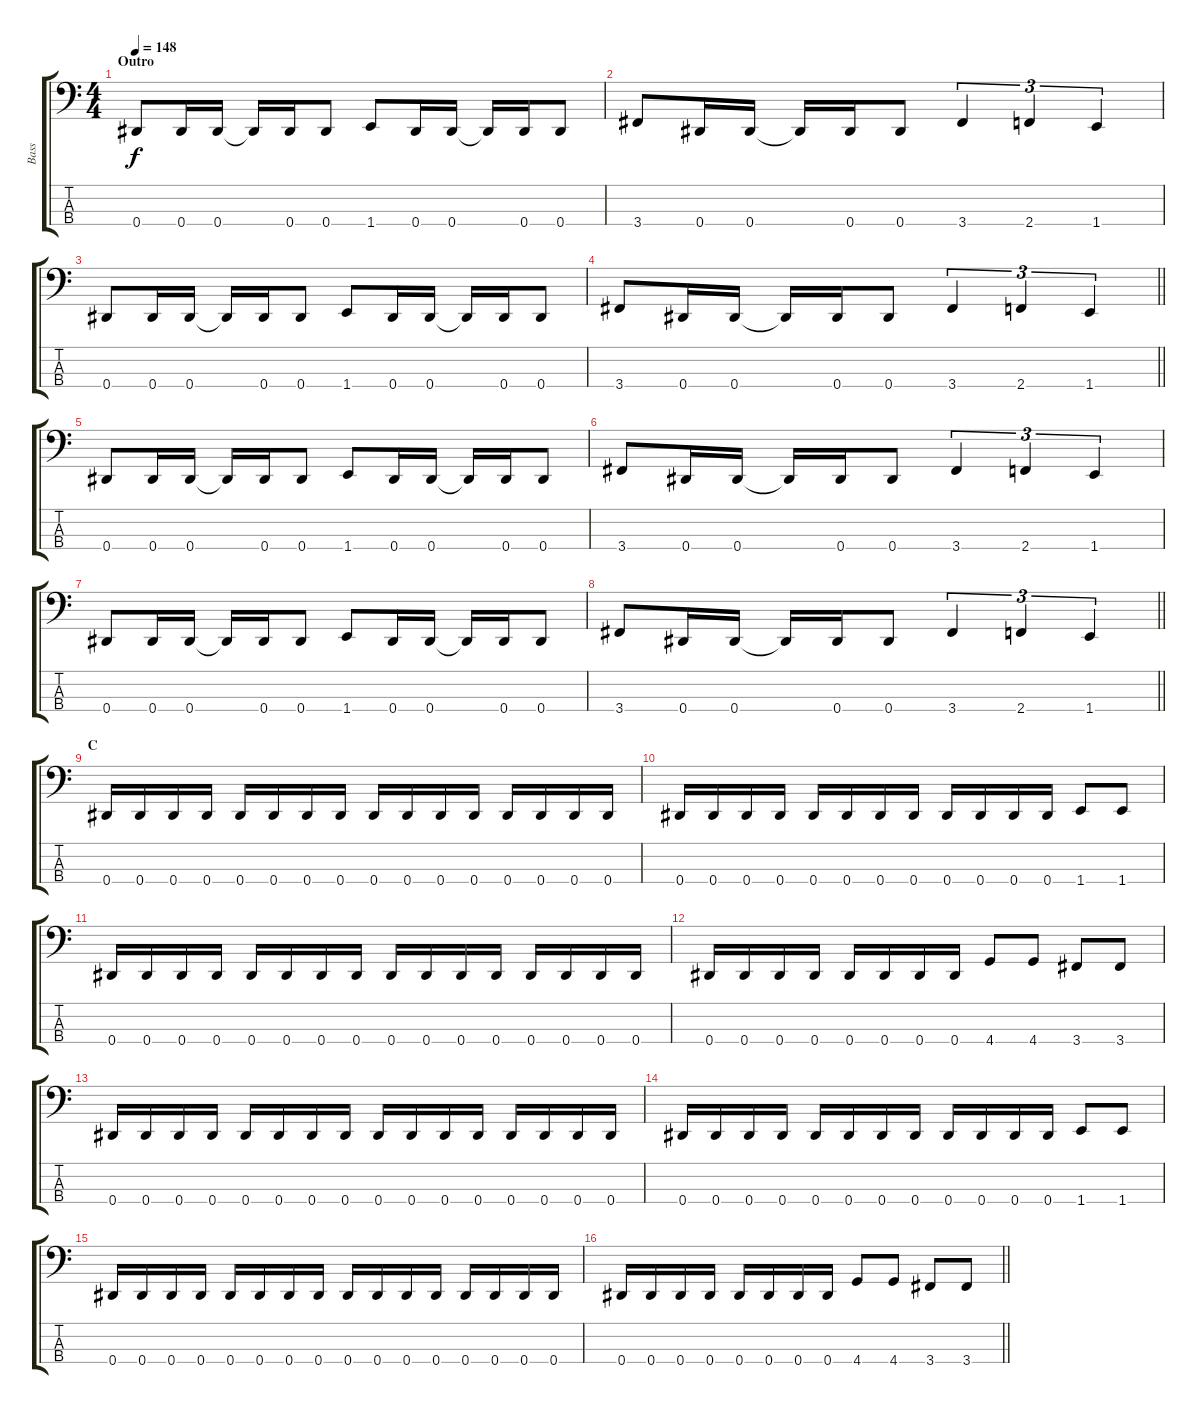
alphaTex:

\track ("Bass" "Bass") {instrument electricbassfinger}
\staff {score tabs}
\tuning (Gb2 Db2 Ab1 Eb1) {hide}
\ts (4 4)
\section ("" "Outro")
\tempo 148
\clef f4
\ks c
0.4.8{dy f} 0.4.16 0.4.16 0.4{t}.16 0.4.16 0.4.8 1.4.8 0.4.16 0.4.16 0.4{t}.16 0.4.16 0.4.8 |
3.4.8 0.4.16 0.4.16 0.4{t}.16 0.4.16 0.4.8 3.4.4{tu (3 2)} 2.4.4{tu (3 2)} 1.4.4{tu (3 2)} |
0.4.8 0.4.16 0.4.16 0.4{t}.16 0.4.16 0.4.8 1.4.8 0.4.16 0.4.16 0.4{t}.16 0.4.16 0.4.8 |
\barLineRight lightlight
3.4.8 0.4.16 0.4.16 0.4{t}.16 0.4.16 0.4.8 3.4.4{tu (3 2)} 2.4.4{tu (3 2)} 1.4.4{tu (3 2)} |
0.4.8 0.4.16 0.4.16 0.4{t}.16 0.4.16 0.4.8 1.4.8 0.4.16 0.4.16 0.4{t}.16 0.4.16 0.4.8 |
3.4.8 0.4.16 0.4.16 0.4{t}.16 0.4.16 0.4.8 3.4.4{tu (3 2)} 2.4.4{tu (3 2)} 1.4.4{tu (3 2)} |
0.4.8 0.4.16 0.4.16 0.4{t}.16 0.4.16 0.4.8 1.4.8 0.4.16 0.4.16 0.4{t}.16 0.4.16 0.4.8 |
\barLineRight lightlight
3.4.8 0.4.16 0.4.16 0.4{t}.16 0.4.16 0.4.8 3.4.4{tu (3 2)} 2.4.4{tu (3 2)} 1.4.4{tu (3 2)} |
\section ("" "C")
0.4.16 0.4.16 0.4.16 0.4.16 0.4.16 0.4.16 0.4.16 0.4.16 0.4.16 0.4.16 0.4.16 0.4.16 0.4.16 0.4.16 0.4.16 0.4.16 |
0.4.16 0.4.16 0.4.16 0.4.16 0.4.16 0.4.16 0.4.16 0.4.16 0.4.16 0.4.16 0.4.16 0.4.16 1.4.8 1.4.8 |
0.4.16 0.4.16 0.4.16 0.4.16 0.4.16 0.4.16 0.4.16 0.4.16 0.4.16 0.4.16 0.4.16 0.4.16 0.4.16 0.4.16 0.4.16 0.4.16 |
0.4.16 0.4.16 0.4.16 0.4.16 0.4.16 0.4.16 0.4.16 0.4.16 4.4.8 4.4.8 3.4.8 3.4.8 |
0.4.16 0.4.16 0.4.16 0.4.16 0.4.16 0.4.16 0.4.16 0.4.16 0.4.16 0.4.16 0.4.16 0.4.16 0.4.16 0.4.16 0.4.16 0.4.16 |
0.4.16 0.4.16 0.4.16 0.4.16 0.4.16 0.4.16 0.4.16 0.4.16 0.4.16 0.4.16 0.4.16 0.4.16 1.4.8 1.4.8 |
0.4.16 0.4.16 0.4.16 0.4.16 0.4.16 0.4.16 0.4.16 0.4.16 0.4.16 0.4.16 0.4.16 0.4.16 0.4.16 0.4.16 0.4.16 0.4.16 |
\barLineRight lightlight
0.4.16 0.4.16 0.4.16 0.4.16 0.4.16 0.4.16 0.4.16 0.4.16 4.4.8 4.4.8 3.4.8 3.4.8
